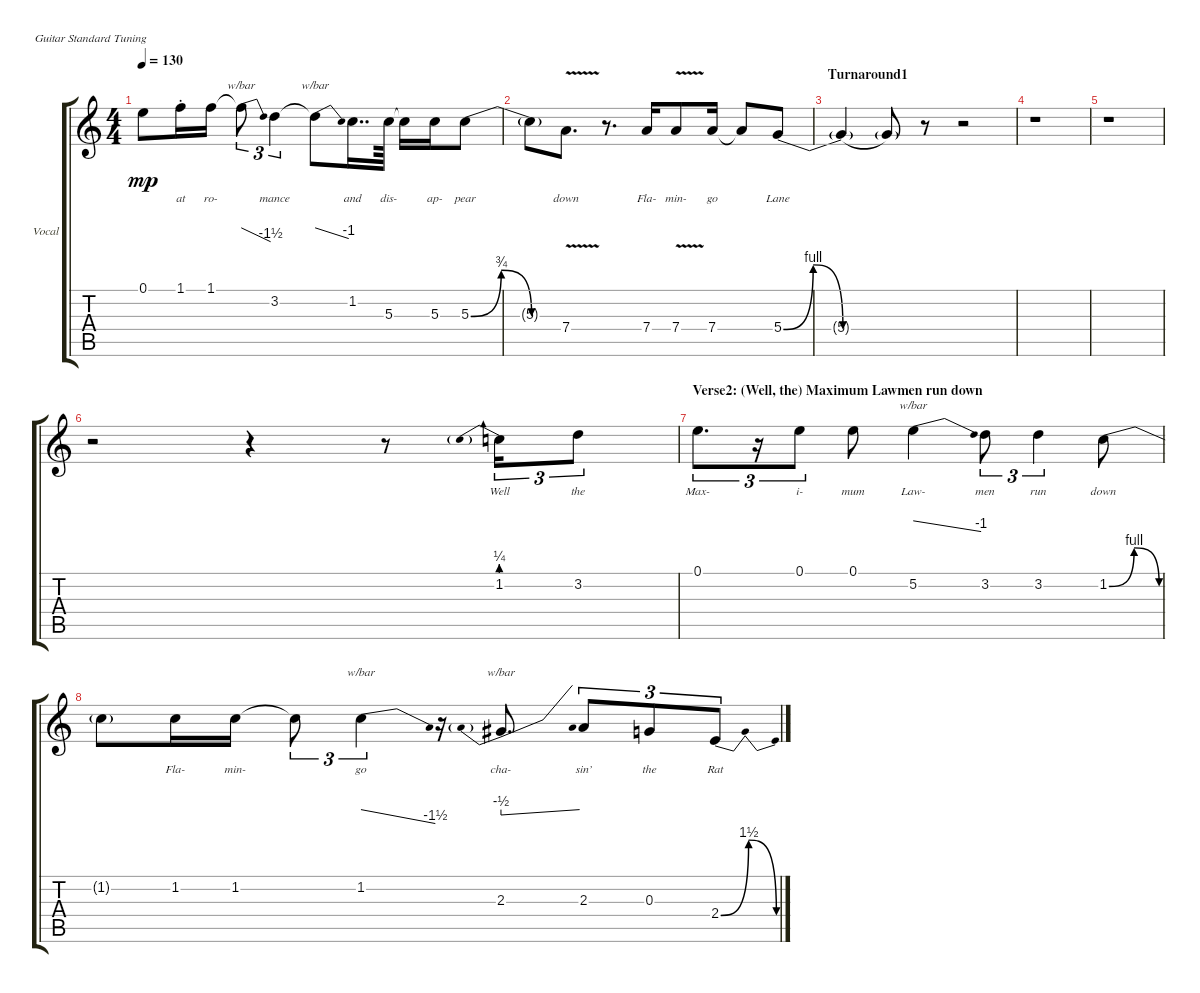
\defaultSystemsLayout 4
\bracketExtendMode groupsimilarinstruments
\firstSystemTrackNameOrientation horizontal
\otherSystemsTrackNameOrientation horizontal
\track ("Vocal" "Vocal") {instrument electricguitarclean}
\staff {score tabs}
\tuning (E4 B3 G3 D3 A2 E2)
\ts (4 4)
\tempo 130
\clef g2
\scale
0.333333
\ks c
0.1{t}.8{lyrics (0 "") lyrics (1 "") lyrics (2 "") lyrics (3 "") lyrics (4 "") dy mp} 1.1{st}.16{lyrics (0 "at") lyrics (1 "") lyrics (2 "") lyrics (3 "") lyrics (4 "")} 1.1.16{lyrics (0 "ro-") lyrics (1 "") lyrics (2 "") lyrics (3 "") lyrics (4 "")} 1.1{t}.8{tu (3 2) tbe (dive default 30.599999999999998 0 59.4 -6) lyrics (0 "") lyrics (1 "") lyrics (2 "") lyrics (3 "") lyrics (4 "")} 3.2.4{tu (3 2) lyrics (0 "mance") lyrics (1 "") lyrics (2 "") lyrics (3 "") lyrics (4 "")} 3.2{t}.8{tbe (dive default 0 0 59.4 -4) lyrics (0 "") lyrics (1 "") lyrics (2 "") lyrics (3 "") lyrics (4 "")} 1.2.16{dd lyrics (0 "and") lyrics (1 "") lyrics (2 "") lyrics (3 "") lyrics (4 "")} 5.3.64{lyrics (0 "dis-") lyrics (1 "") lyrics (2 "") lyrics (3 "") lyrics (4 "")} 5.3{t}.16{lyrics (0 "") lyrics (1 "") lyrics (2 "") lyrics (3 "") lyrics (4 "")} 5.3.16{lyrics (0 "ap-") lyrics (1 "") lyrics (2 "") lyrics (3 "") lyrics (4 "")} 5.3{be (bendrelease 3.5999999999999996 0 22.8 3 33 3 48 0)}.8{lyrics (0 "pear") lyrics (1 "") lyrics (2 "") lyrics (3 "") lyrics (4 "")} |
\scale
0.333333 5.3{be (hold 0 0 60 0) t}.8{lyrics (0 "") lyrics (1 "") lyrics (2 "") lyrics (3 "") lyrics (4 "")} 7.4{v}.8{d lyrics (0 "down") lyrics (1 "") lyrics (2 "") lyrics (3 "") lyrics (4 "")} r.8{d} 7.4.16{lyrics (0 "Fla-") lyrics (1 "") lyrics (2 "") lyrics (3 "") lyrics (4 "")} 7.4{v}.8{lyrics (0 "min-") lyrics (1 "") lyrics (2 "") lyrics (3 "") lyrics (4 "")} 7.4.16{lyrics (0 "go") lyrics (1 "") lyrics (2 "") lyrics (3 "") lyrics (4 "")} 7.4{t}.8{lyrics (0 "") lyrics (1 "") lyrics (2 "") lyrics (3 "") lyrics (4 "")} 5.4{be (bendrelease 0 0 0.6 4 53.4 4 59.4 0)}.8{lyrics (0 "Lane") lyrics (1 "") lyrics (2 "") lyrics (3 "") lyrics (4 "")} |
\section ("" "Turnaround1")
\scale
0.333333 5.4{be (hold 0 0 60 0) t}.4{lyrics (0 "") lyrics (1 "") lyrics (2 "") lyrics (3 "") lyrics (4 "")} 5.4{t}.8{lyrics (0 "") lyrics (1 "") lyrics (2 "") lyrics (3 "") lyrics (4 "")} r.8 r.2 |
\scale
0.333333 r.1 |
\scale
0.333333 r.1 |
\scale
0.333333 r.2 r.4 r.8 1.2{be (prebend 0 1 60 1)}.16{tu (3 2) lyrics (0 "Well") lyrics (1 "") lyrics (2 "") lyrics (3 "") lyrics (4 "")} 3.2.8{tu (3 2) lyrics (0 "the") lyrics (1 "") lyrics (2 "") lyrics (3 "") lyrics (4 "")} |
\section ("" "Verse2: (Well, the) Maximum Lawmen run down")
\scale
0.333333 0.1.8{d tu (3 2) lyrics (0 "Max-") lyrics (1 "") lyrics (2 "") lyrics (3 "") lyrics (4 "")} r.16{tu (3 2)} 0.1.8{tu (3 2) lyrics (0 "i-") lyrics (1 "") lyrics (2 "") lyrics (3 "") lyrics (4 "")} 0.1.8{lyrics (0 "mum") lyrics (1 "") lyrics (2 "") lyrics (3 "") lyrics (4 "")} 5.2.4{tbe (dive default 24 0 31.2 -4) lyrics (0 "Law-") lyrics (1 "") lyrics (2 "") lyrics (3 "") lyrics (4 "")} 3.2.8{tu (3 2) lyrics (0 "men") lyrics (1 "") lyrics (2 "") lyrics (3 "") lyrics (4 "")} 3.2.4{tu (3 2) lyrics (0 "run") lyrics (1 "") lyrics (2 "") lyrics (3 "") lyrics (4 "")} 1.2{be (bendrelease 0 0 1.2 4 47.4 4 52.8 0)}.8{lyrics (0 "down") lyrics (1 "") lyrics (2 "") lyrics (3 "") lyrics (4 "")} |
\scale
0.333333 1.2{be (hold 0 0 60 0) t}.8{lyrics (0 "") lyrics (1 "") lyrics (2 "") lyrics (3 "") lyrics (4 "")} 1.2.16{lyrics (0 "Fla-") lyrics (1 "") lyrics (2 "") lyrics (3 "") lyrics (4 "")} 1.2.16{lyrics (0 "min-") lyrics (1 "") lyrics (2 "") lyrics (3 "") lyrics (4 "")} 1.2{t}.8{tu (3 2) lyrics (0 "") lyrics (1 "") lyrics (2 "") lyrics (3 "") lyrics (4 "")} 1.2.4{tu (3 2) tbe (dive default 34.199999999999996 0 37.8 -6) lyrics (0 "go") lyrics (1 "") lyrics (2 "") lyrics (3 "") lyrics (4 "")} r.16 2.3.8{d tbe (predivedive default 0 -2 18 0) lyrics (0 "cha-") lyrics (1 "") lyrics (2 "") lyrics (3 "") lyrics (4 "")} 2.3.8{tu (3 2) lyrics (0 "sin’") lyrics (1 "") lyrics (2 "") lyrics (3 "") lyrics (4 "")} 0.3.8{tu (3 2) lyrics (0 "the") lyrics (1 "") lyrics (2 "") lyrics (3 "") lyrics (4 "")} 2.4{be (bendrelease 0 0 0.6 6 42 6 46.199999999999996 0)}.8{tu (3 2) lyrics (0 "Rat") lyrics (1 "") lyrics (2 "") lyrics (3 "") lyrics (4 "")}
